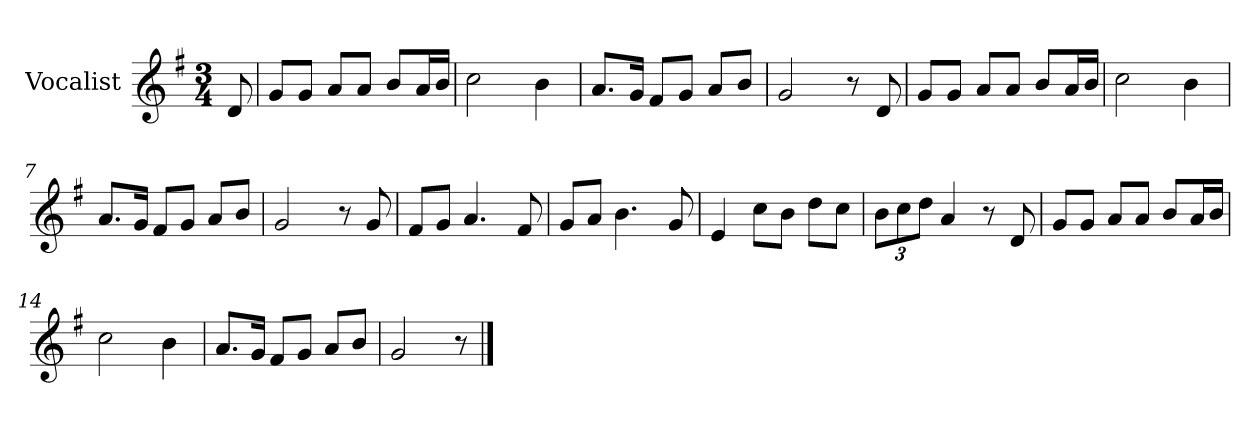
**kern
*part1
*staff1
*I"Vocalist
*k[f#]
*G:
*M3/4
=
8d
=1
8gL
8gJ
8aL
8aJ
8bL
16aL
16bJJ
=2
2cc
4b
=3
8.aL
16gJk
8f#L
8gJ
8aL
8bJ
=4
2g
8r
8d
=5
8gL
8gJ
8aL
8aJ
8bL
16aL
16bJJ
=6
2cc
4b
=7
8.aL
16gJk
8f#L
8gJ
8aL
8bJ
=8
2g
8r
8g
=9
8f#L
8gJ
4.a
8f#
=10
8gL
8aJ
4.b
8g
=11
4e
8ccL
8bJ
8ddL
8ccJ
=12
12bL
12cc
12ddJ
4a
8r
8d
=13
8gL
8gJ
8aL
8aJ
8bL
16aL
16bJJ
=14
2cc
4b
=15
8.aL
16gJk
8f#L
8gJ
8aL
8bJ
=16
2g
8r
==
*-
